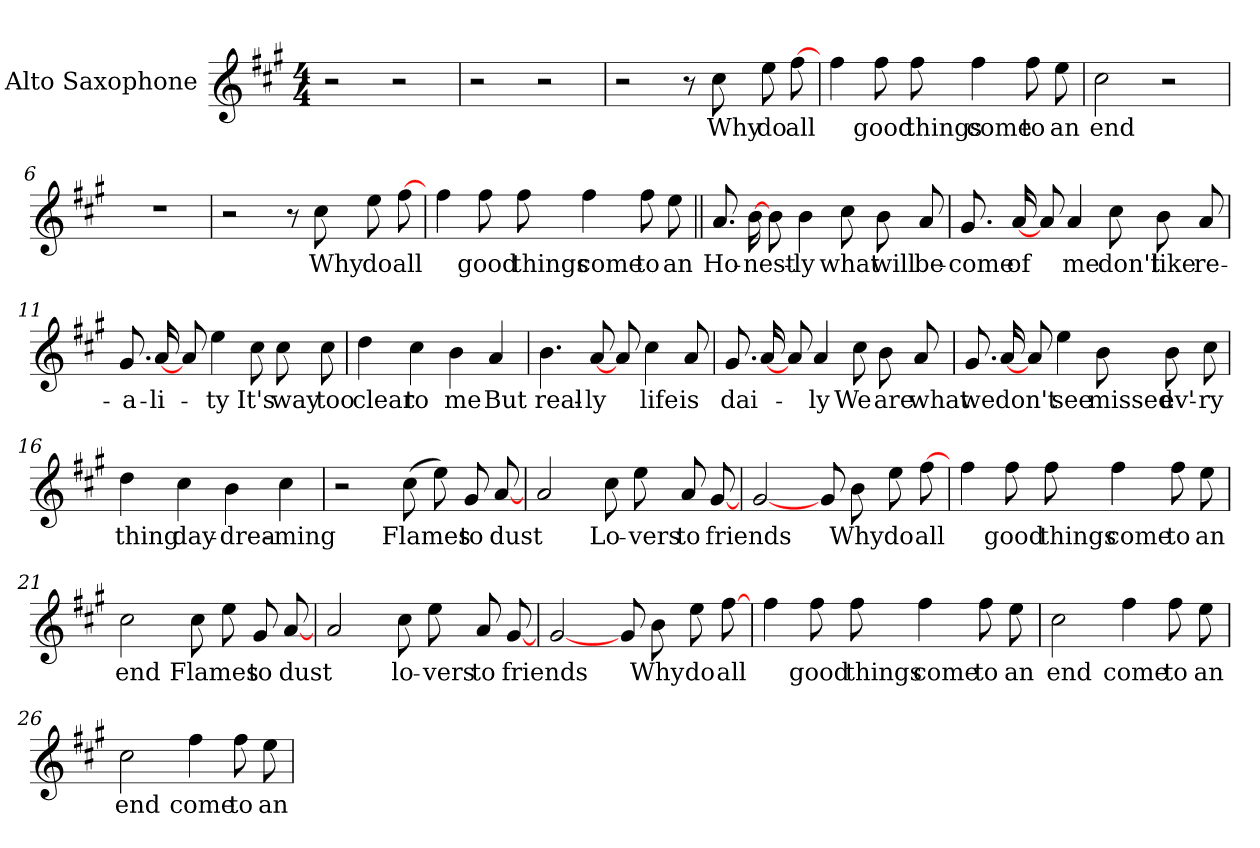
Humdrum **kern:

**kern	**text
*part1	*part1
*staff1	*staff1
*I"Alto Saxophone	*
*I'A. Sax.	*
*clefG2	*
*ITrd5c9	*
*k[]	*
*C:	*
*M4/4	*
=1	=1
2r	.
2r	.
=2	=2
2r	.
2r	.
=3	=3
2r	.
8r	.
8e	-Why
8gL	-do
[8a	-all
=4	=4
4a	.
8aL	-good
8a	-things
4a	-come
8aL	-to
8g	-an
=5	=5
2e	-end
2r	.
=6	=6
1r	.
=7	=7
2r	.
8r	.
8e	-Why
8gL	-do
[8a	-all
=8	=8
4a	.
8aL	-good
8a	-things
4a	-come
8aL	-to
8g	-an
=9||	=9||
8.cL	-Ho-
[16d	-nest-
8dL	.
4d	-ly
8e	-what
8dL	-will
8c	-be-
=10	=10
8.BL	-come
[16c	-of
8cL	.
4c	-me
8e	-don't
8dL	-like
8c	-re-
=11	=11
8.BL	-a-
[16c	-li-
8cL	.
4g	-ty
8e	-It's
8e	-way
8e	-too
=12	=12
4f	-clear
4e	-to
4d	-me
4c	-But
=13	=13
4.d	-real-
[8c	-ly
8cL	.
4e	-life
8c	-is
=14	=14
8.BL	-dai-
[16c	.
8cL	.
4c	-ly
8e	-We
8dL	-are
8c	-what
=15	=15
8.BL	-we
[16c	-don't
8cL	.
4g	-see
8d	-missed
8d	-ev'-
8e	-ry
=16	=16
4f	-thing
4e	-day-
4d	-drea-
4e	-ming
=17	=17
2r	.
(8eL	-Flames
8g)	.
8B	-to
[8c	-dust
=18	=18
2c	.
8eL	-Lo-
8g	-vers
8c	-to
[8B	-friends
=19	=19
[2B	.
8BL	.
8d	-Why
8gL	-do
[8a	-all
=20	=20
4a	.
8aL	-good
8a	-things
4a	-come
8aL	-to
8g	-an
=21	=21
2e	-end
8eL	-Flames
8g	.
8B	-to
[8c	-dust
=22	=22
2c	.
8eL	-lo-
8g	-vers
8c	-to
[8B	-friends
=23	=23
[2B	.
8BL	.
8d	-Why
8g	-do
[8a	-all
=24	=24
4a	.
8aL	-good
8a	-things
4a	-come
8aL	-to
8g	-an
=25	=25
2e	-end
4a	-come
8aL	-to
8g	-an
=26	=26
2e	-end
4a	-come
8aL	-to
8g	-an
=	=
*-	*-
